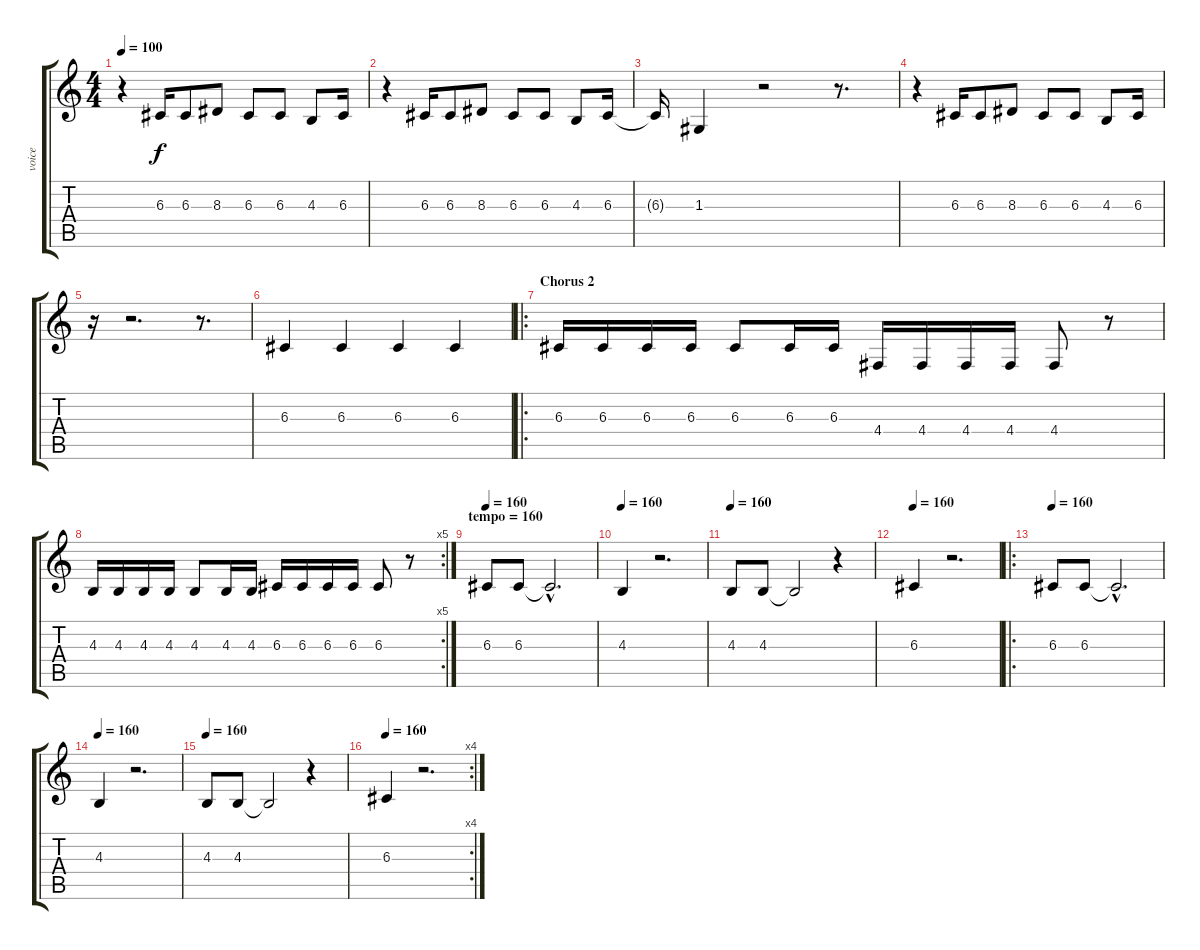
\track ("voice" "voice") {instrument oboe}
\staff {score tabs}
\tuning (E4 B3 G3 D3 A2 E2) {hide}
\ts (4 4)
\tempo 100
\clef g2
\ks c
r.4{dy f} 6.3.16 6.3.8 8.3.8 6.3.8 6.3.8 4.3.8 6.3.16 |
r.4 6.3.16 6.3.8 8.3.8 6.3.8 6.3.8 4.3.8 6.3.16 |
6.3{t}.16 1.3.4 r.2 r.8{d} |
r.4 6.3.16 6.3.8 8.3.8 6.3.8 6.3.8 4.3.8 6.3.16 |
r.16 r.2{d} r.8{d} |
6.3.4 6.3.4 6.3.4 6.3.4 |
\ro
\section ("" "Chorus 2")
6.3.16 6.3.16 6.3.16 6.3.16 6.3.8 6.3.16 6.3.16 4.4.16 4.4.16 4.4.16 4.4.16 4.4.8 r.8 |
\rc 5
4.3.16 4.3.16 4.3.16 4.3.16 4.3.8 4.3.16 4.3.16 6.3.16 6.3.16 6.3.16 6.3.16 6.3.8 r.8 |
\section ("" "tempo = 160")
\tempo 160
6.3.8 6.3.8 6.3{hac t}.2{d} |
\tempo 160
4.3.4 r.2{d} |
\tempo 160
4.3.8 4.3.8 4.3{t}.2 r.4 |
\tempo 160
6.3.4 r.2{d} |
\ro
\tempo 160
6.3.8 6.3.8 6.3{hac t}.2{d} |
\tempo 160
4.3.4 r.2{d} |
\tempo 160
4.3.8 4.3.8 4.3{t}.2 r.4 |
\rc 4
\tempo 160
6.3.4 r.2{d}
